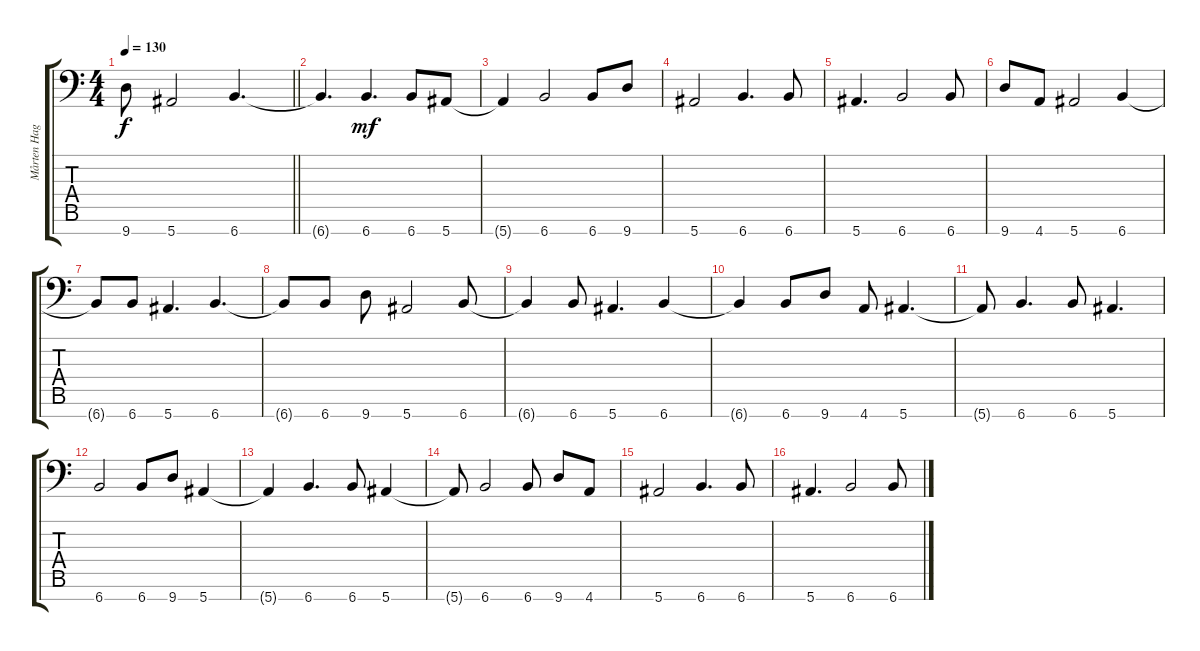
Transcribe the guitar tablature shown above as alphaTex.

\track ("Mårten Hagstöm" "Mårten Hag") {instrument distortionguitar}
\staff {score tabs}
\tuning (Bb3 Gb3 Db3 Ab2 Eb2 Bb1 F1) {hide}
\ts (4 4)
\tempo 130
\clef f4
\barLineRight lightlight
\ks c
9.7.8{dy f} 5.7.2 6.7.4{d} |
6.7{t}.4{d} 6.7.4{d dy mf} 6.7.8 5.7.8 |
5.7{t}.4 6.7.2 6.7.8 9.7.8 |
5.7.2 6.7.4{d} 6.7.8 |
5.7.4{d} 6.7.2 6.7.8 |
9.7.8 4.7.8 5.7.2 6.7.4 |
6.7{t}.8 6.7.8 5.7.4{d} 6.7.4{d} |
6.7{t}.8 6.7.8 9.7.8 5.7.2 6.7.8 |
6.7{t}.4 6.7.8 5.7.4{d} 6.7.4 |
6.7{t}.4 6.7.8 9.7.8 4.7.8 5.7.4{d} |
5.7{t}.8 6.7.4{d} 6.7.8 5.7.4{d} |
6.7.2 6.7.8 9.7.8 5.7.4 |
5.7{t}.4 6.7.4{d} 6.7.8 5.7.4 |
5.7{t}.8 6.7.2 6.7.8 9.7.8 4.7.8 |
5.7.2 6.7.4{d} 6.7.8 |
5.7.4{d} 6.7.2 6.7.8
